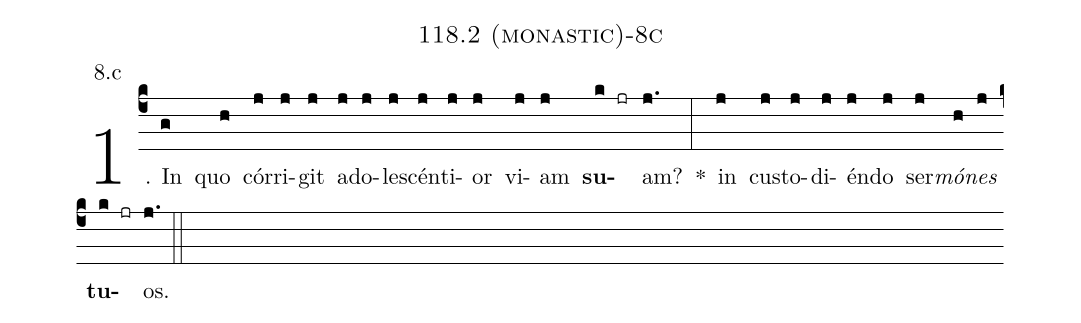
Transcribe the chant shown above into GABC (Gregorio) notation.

name: 118.2 (monastic)-8c;
annotation: 8.c;
%%
(c4)1. In(g) quo(h) cór(j)ri(j)git(j) ad(j)o(j)le(j)scén(j)ti(j)or(j) vi(j)am(j) <b>su</b>(k jr)am?(j.) *(:) in(j) cus(j)to(j)di(j)én(j)do(j) ser(j)<i>mó</i>(h)<i>nes</i>(j) <b>tu</b>(k jr)os.(j.) (::)
